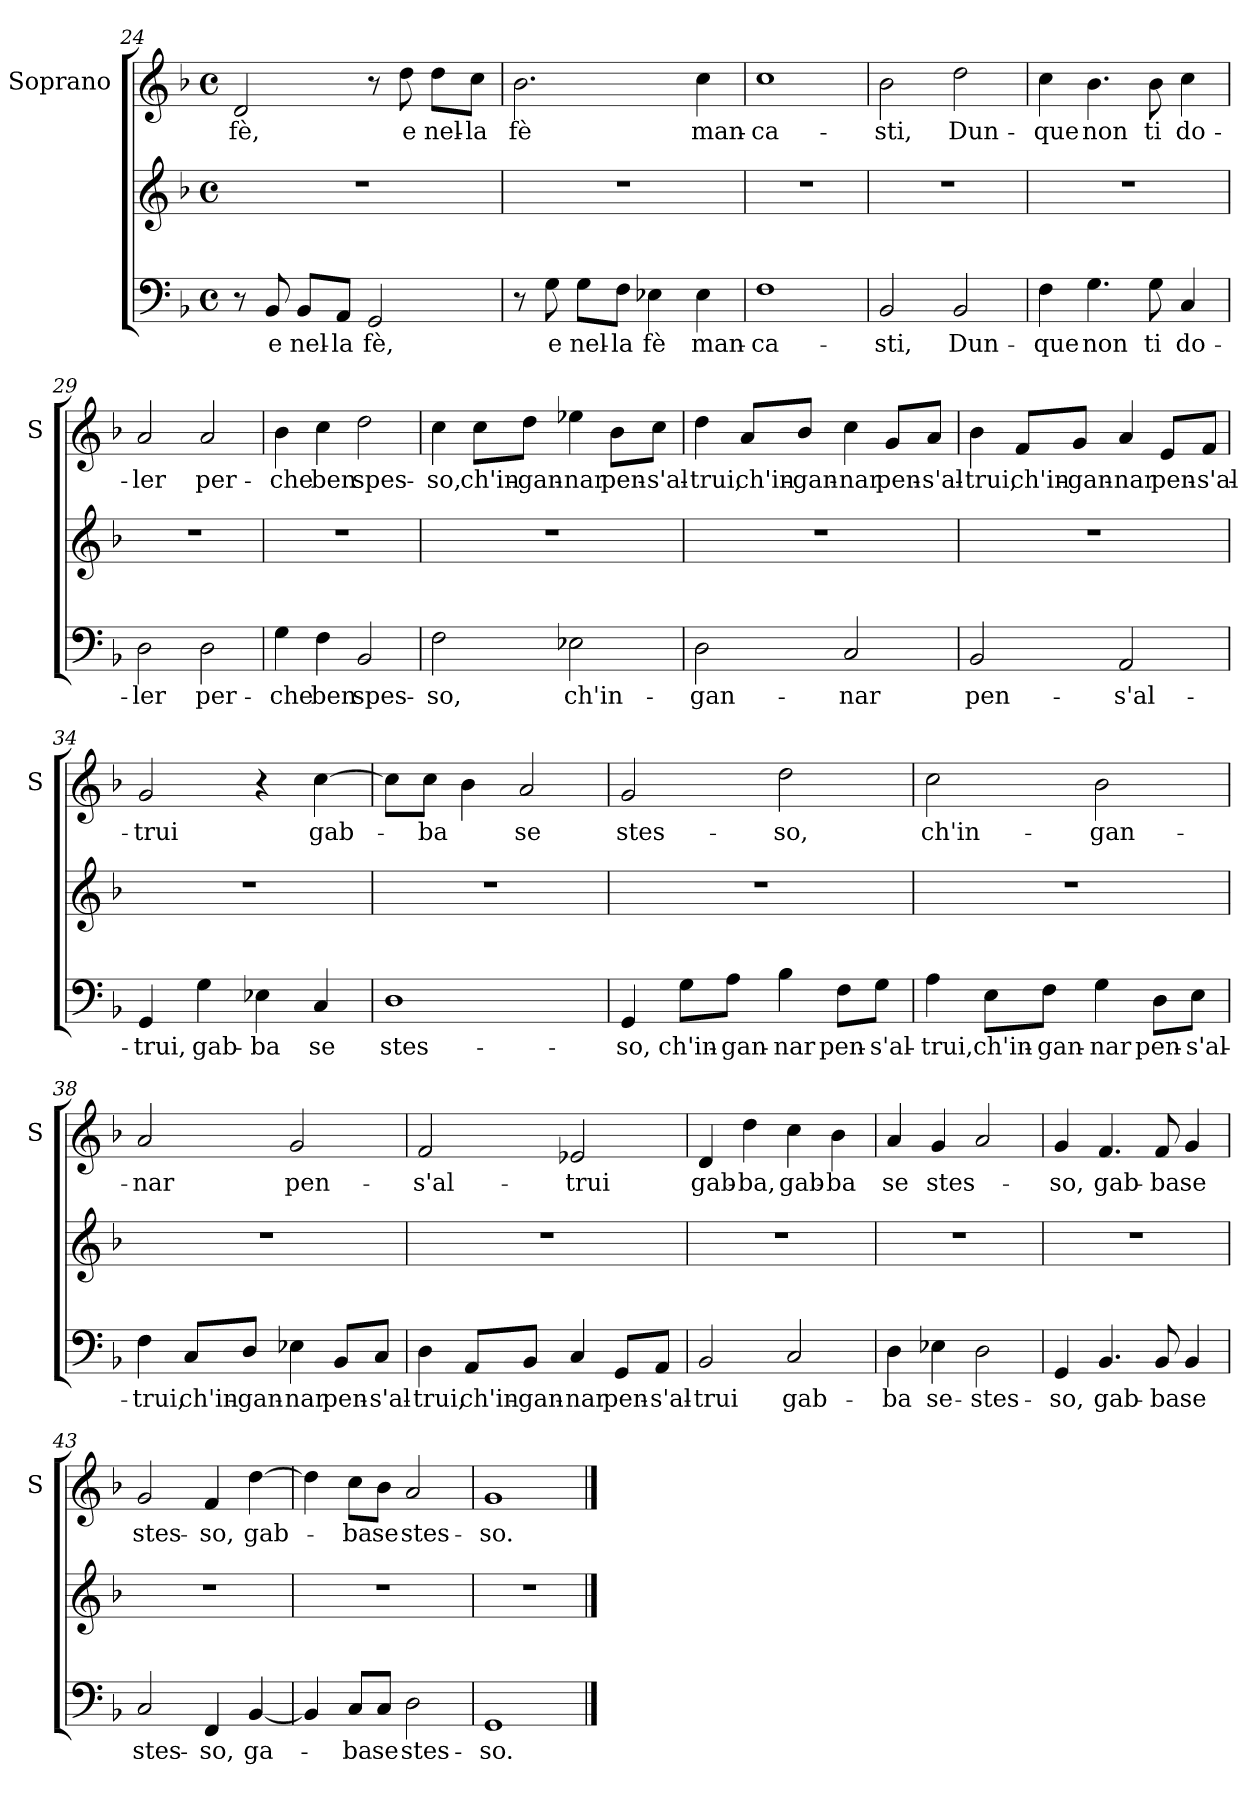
**kern	**text	**kern	**kern	**text
*part2	*part2	*part2	*part1	*part1
*staff3	*staff3	*staff2	*staff1	*staff1
*	*	*	*I"Soprano	*
*	*	*	*I'S	*
*clefF4	*	*clefG2	*clefG2	*
*k[b-]	*	*k[b-]	*k[b-]	*
*F:	*	*F:	*F:	*
*M4/4	*	*M4/4	*M4/4	*
*met(c)	*	*met(c)	*met(c)	*
=24	=24	=24	=24	=24
!	!	!	!	!LO:LY:b
8r	.	1r	2d/	fè,
!	!LO:LY:b	!	!	!
8BB-/	e	.	.	.
!	!LO:LY:b	!	!	!
8BB-/L	nel-	.	.	.
!	!LO:LY:b	!	!	!
8AA/J	-la	.	.	.
!	!LO:LY:b	!	!	!
2GG/	fè,	.	8r	.
!	!	!	!	!LO:LY:b
.	.	.	8dd\	e
!	!	!	!	!LO:LY:b
.	.	.	8dd\L	nel-
!	!	!	!	!LO:LY:b
.	.	.	8cc\J	-la
=25	=25	=25	=25	=25
!	!	!	!	!LO:LY:b
8r	.	1r	2.b-\	fè
!	!LO:LY:b	!	!	!
8G\	e	.	.	.
!	!LO:LY:b	!	!	!
8G\L	nel-	.	.	.
!	!LO:LY:b	!	!	!
8F\J	-la	.	.	.
!	!LO:LY:b	!	!	!
4E-X\	fè	.	.	.
!	!LO:LY:b	!	!	!LO:LY:b
4E-\	man-	.	4cc\	man-
!!LO:LB:g=z
=26	=26	=26	=26	=26
!	!LO:LY:b	!	!	!LO:LY:b
1F	-ca-	1r	1cc	-ca-
=27	=27	=27	=27	=27
!	!LO:LY:b	!	!	!LO:LY:b
2BB-/	-sti,	1r	2b-\	-sti,
!	!LO:LY:b	!	!	!LO:LY:b
2BB-/	Dun-	.	2dd\	Dun-
=28	=28	=28	=28	=28
!	!LO:LY:b	!	!	!LO:LY:b
4F\	-que	1r	4cc\	-que
!	!LO:LY:b	!	!	!LO:LY:b
4.G\	non	.	4.b-\	non
!	!LO:LY:b	!	!	!LO:LY:b
8G\	ti	.	8b-\	ti
!	!LO:LY:b	!	!	!LO:LY:b
4C/	do-	.	4cc\	do-
=29	=29	=29	=29	=29
!	!LO:LY:b	!	!	!LO:LY:b
2D\	-ler	1r	2a/	-ler
!	!LO:LY:b	!	!	!LO:LY:b
2D\	per-	.	2a/	per-
!!LO:LB:g=z
=30	=30	=30	=30	=30
!	!LO:LY:b	!	!	!LO:LY:b
4G\	-che	1r	4b-\	-che
!	!LO:LY:b	!	!	!LO:LY:b
4F\	ben	.	4cc\	ben
!	!LO:LY:b	!	!	!LO:LY:b
2BB-/	spes-	.	2dd\	spes-
=31	=31	=31	=31	=31
!	!LO:LY:b	!	!	!LO:LY:b
2F\	-so,	1r	4cc\	-so,
!	!	!	!	!LO:LY:b
.	.	.	8cc\L	ch'in-
!	!	!	!	!LO:LY:b
.	.	.	8dd\J	-gan-
!	!LO:LY:b	!	!	!LO:LY:b
2E-X\	ch'in-	.	4ee-X\	-nar
!	!	!	!	!LO:LY:b
.	.	.	8b-\L	pen-
!	!	!	!	!LO:LY:b
.	.	.	8cc\J	-s'al-
=32	=32	=32	=32	=32
!	!LO:LY:b	!	!	!LO:LY:b
2D\	-gan-	1r	4dd\	-trui,
!	!	!	!	!LO:LY:b
.	.	.	8a/L	ch'in-
!	!	!	!	!LO:LY:b
.	.	.	8b-/J	-gan-
!	!LO:LY:b	!	!	!LO:LY:b
2C/	-nar	.	4cc\	-nar
!	!	!	!	!LO:LY:b
.	.	.	8g/L	pen-
!	!	!	!	!LO:LY:b
.	.	.	8a/J	-s'al-
=33	=33	=33	=33	=33
!	!LO:LY:b	!	!	!LO:LY:b
2BB-/	pen-	1r	4b-\	-trui,
!	!	!	!	!LO:LY:b
.	.	.	8f/L	ch'in-
!	!	!	!	!LO:LY:b
.	.	.	8g/J	-gan-
!	!LO:LY:b	!	!	!LO:LY:b
2AA/	-s'al-	.	4a/	-nar
!	!	!	!	!LO:LY:b
.	.	.	8e/L	pen-
!	!	!	!	!LO:LY:b
.	.	.	8f/J	-s'al-
!!LO:PB:g=z
=34	=34	=34	=34	=34
!	!LO:LY:b	!	!	!LO:LY:b
4GG/	-trui,	1r	2g/	-trui
!	!LO:LY:b	!	!	!
4G\	gab-	.	.	.
!	!LO:LY:b	!	!	!
4E-X\	-ba	.	4r	.
!	!LO:LY:b	!	!	!LO:LY:b
4C/	se	.	[4cc\	gab-
=35	=35	=35	=35	=35
!	!LO:LY:b	!	!	!
1D	stes-	1r	8cc\L]	.
!	!	!	!	!LO:LY:b
.	.	.	8cc\J	-ba
.	.	.	4b-\	.
!	!	!	!	!LO:LY:b
.	.	.	2a/	se
=36	=36	=36	=36	=36
!	!LO:LY:b	!	!	!LO:LY:b
4GG/	-so,	1r	2g/	stes-
!	!LO:LY:b	!	!	!
8G\L	ch'in-	.	.	.
!	!LO:LY:b	!	!	!
8A\J	-gan-	.	.	.
!	!LO:LY:b	!	!	!LO:LY:b
4B-\	-nar	.	2dd\	-so,
!	!LO:LY:b	!	!	!
8F\L	pen-	.	.	.
!	!LO:LY:b	!	!	!
8G\J	-s'al-	.	.	.
=37	=37	=37	=37	=37
!	!LO:LY:b	!	!	!LO:LY:b
4A\	-trui,	1r	2cc\	ch'in-
!	!LO:LY:b	!	!	!
8E\L	ch'in-	.	.	.
!	!LO:LY:b	!	!	!
8F\J	-gan-	.	.	.
!	!LO:LY:b	!	!	!LO:LY:b
4G\	-nar	.	2b-\	-gan-
!	!LO:LY:b	!	!	!
8D\L	pen-	.	.	.
!	!LO:LY:b	!	!	!
8E\J	-s'al-	.	.	.
!!LO:LB:g=z
=38	=38	=38	=38	=38
!	!LO:LY:b	!	!	!LO:LY:b
4F\	-trui,	1r	2a/	-nar
!	!LO:LY:b	!	!	!
8C/L	ch'in-	.	.	.
!	!LO:LY:b	!	!	!
8D/J	-gan-	.	.	.
!	!LO:LY:b	!	!	!LO:LY:b
4E-X\	-nar	.	2g/	pen-
!	!LO:LY:b	!	!	!
8BB-/L	pen-	.	.	.
!	!LO:LY:b	!	!	!
8C/J	-s'al-	.	.	.
=39	=39	=39	=39	=39
!	!LO:LY:b	!	!	!LO:LY:b
4D\	-trui,	1r	2f/	-s'al-
!	!LO:LY:b	!	!	!
8AA/L	ch'in-	.	.	.
!	!LO:LY:b	!	!	!
8BB-/J	-gan-	.	.	.
!	!LO:LY:b	!	!	!LO:LY:b
4C/	-nar	.	2e-X/	-trui
!	!LO:LY:b	!	!	!
8GG/L	pen-	.	.	.
!	!LO:LY:b	!	!	!
8AA/J	-s'al-	.	.	.
=40	=40	=40	=40	=40
!	!LO:LY:b	!	!	!LO:LY:b
2BB-/	-trui	1r	4d/	gab-
!	!	!	!	!LO:LY:b
.	.	.	4dd\	-ba,
!	!LO:LY:b	!	!	!LO:LY:b
2C/	gab-	.	4cc\	gab-
!	!	!	!	!LO:LY:b
.	.	.	4b-\	-ba
=41	=41	=41	=41	=41
!	!LO:LY:b	!	!	!LO:LY:b
4D\	-ba	1r	4a/	se
!	!LO:LY:b	!	!	!LO:LY:b
4E-X\	se-	.	4g/	stes-
!	!LO:LY:b	!	!	!
2D\	-stes-	.	2a/	.
!!LO:LB:g=z
=42	=42	=42	=42	=42
!	!LO:LY:b	!	!	!LO:LY:b
4GG/	-so,	1r	4g/	-so,
!	!LO:LY:b	!	!	!LO:LY:b
4.BB-/	gab-	.	4.f/	gab-
!	!LO:LY:b	!	!	!LO:LY:b
8BB-/	-ba	.	8f/	-ba
!	!LO:LY:b	!	!	!LO:LY:b
4BB-/	se	.	4g/	se
=43	=43	=43	=43	=43
!	!LO:LY:b	!	!	!LO:LY:b
2C/	stes-	1r	2g/	stes-
!	!LO:LY:b	!	!	!LO:LY:b
4FF/	-so,	.	4f/	-so,
!	!LO:LY:b	!	!	!LO:LY:b
[4BB-/	ga-	.	[4dd\	gab-
=44	=44	=44	=44	=44
4BB-/]	.	1r	4dd\]	.
!	!LO:LY:b	!	!	!LO:LY:b
8C/L	-ba	.	8cc\L	-ba
!	!LO:LY:b	!	!	!LO:LY:b
8C/J	se	.	8b-\J	se
!	!LO:LY:b	!	!	!LO:LY:b
2D\	stes-	.	2a/	stes-
=45	=45	=45	=45	=45
!	!LO:LY:b	!	!	!LO:LY:b
1GG	-so.	1r	1g	-so.
==	==	==	==	==
*-	*-	*-	*-	*-
